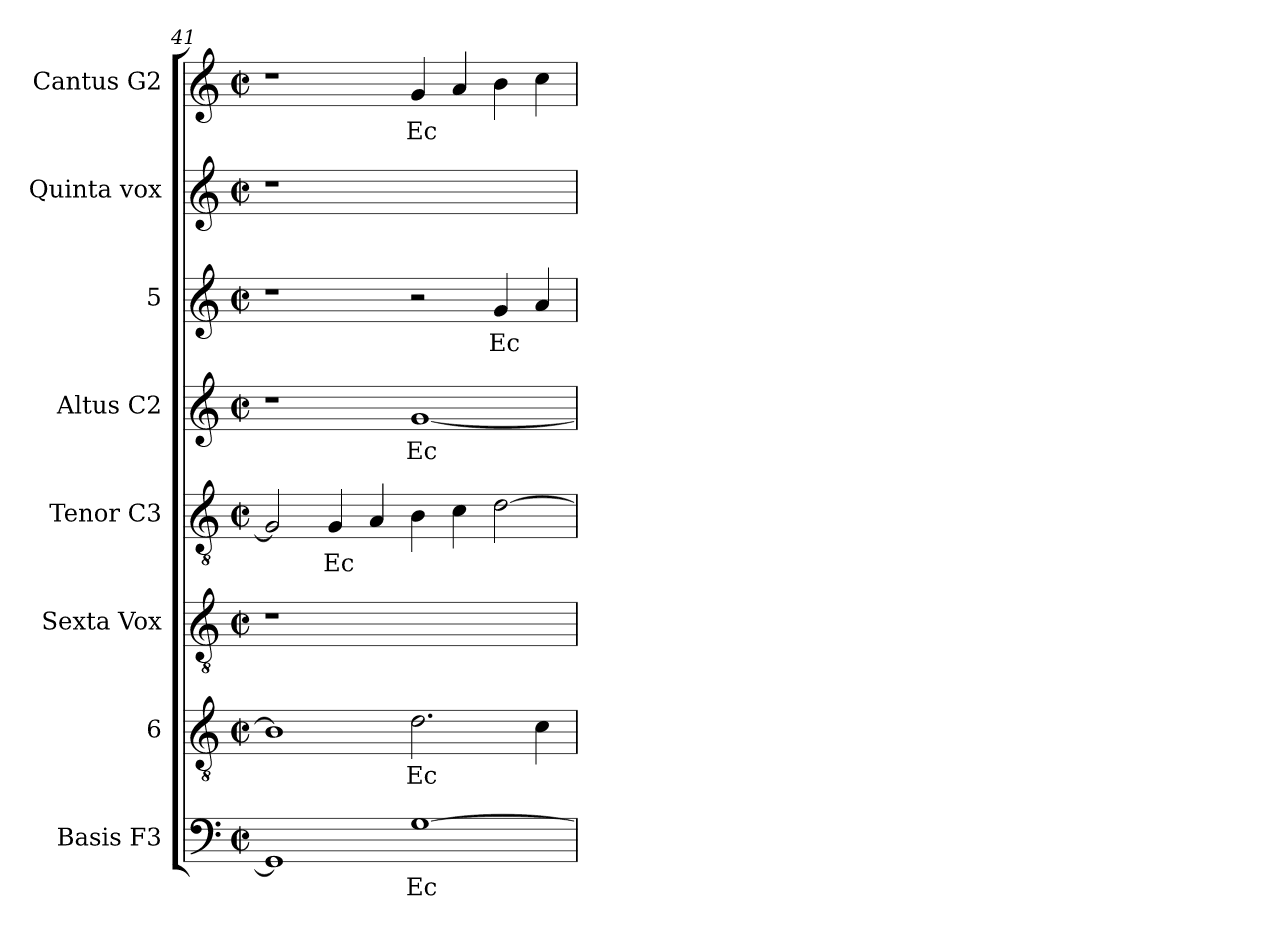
**kern	**text	**kern	**text	**kern	**kern	**text	**kern	**text	**kern	**text	**kern	**kern	**text
*part8	*part8	*part7	*part7	*part6	*part5	*part5	*part4	*part4	*part3	*part3	*part2	*part1	*part1
*staff8	*staff8	*staff7	*staff7	*staff6	*staff5	*staff5	*staff4	*staff4	*staff3	*staff3	*staff2	*staff1	*staff1
*I"Basis  F3	*	*I"6	*	*I"Sexta  Vox	*I"Tenor  C3	*	*I"Altus  C2	*	*I"5	*	*I"Quinta  vox	*I"Cantus  G2	*
*I'B	*	*	*	*	*I'T	*	*I'A	*	*	*	*	*I'C	*
*clefF4	*	*clefGv2	*	*clefGv2	*clefGv2	*	*clefG2	*	*clefG2	*	*clefG2	*clefG2	*
*k[]	*	*k[]	*	*k[]	*k[]	*	*k[]	*	*k[]	*	*k[]	*k[]	*
*C:	*	*C:	*	*C:	*C:	*	*C:	*	*C:	*	*C:	*C:	*
*M2/2	*	*M2/2	*	*M2/2	*M2/2	*	*M2/2	*	*M2/2	*	*M2/2	*M2/2	*
*met(c|)	*	*met(c|)	*	*met(c|)	*met(c|)	*	*met(c|)	*	*met(c|)	*	*met(c|)	*met(c|)	*
=41	=41	=41	=41	=41	=41	=41	=41	=41	=41	=41	=41	=41	=41
!	!LO:LY:b:cj	!	!LO:LY:b:cj	!	!	!LO:LY:b:cj	!	!	!	!	!	!	!
1GG]	.	1B]	.	1r	2G/]	.	1r	.	1r	.	1r	1r	.
!	!	!	!	!	!	!LO:LY:b:cj	!	!	!	!	!	!	!
.	.	.	.	.	4G/	Ec-	.	.	.	.	.	.	.
!	!	!	!	!	!	!LO:LY:b:cj	!	!	!	!	!	!	!
.	.	.	.	.	4A/	--	.	.	.	.	.	.	.
!	!LO:LY:b:cj	!	!LO:LY:b:cj	!	!	!LO:LY:b:cj	!	!LO:LY:b:cj	!	!	!	!	!LO:LY:b:cj
[>1G	Ec-	2.d\	Ec-	1ryy	4B\	--	[<1g	Ec-	2r	.	1ryy	4g/	Ec-
!	!	!	!	!	!	!LO:LY:b:cj	!	!	!	!	!	!	!LO:LY:b:cj
.	.	.	.	.	4c\	--	.	.	.	.	.	4a/	--
!	!	!	!	!	!	!LO:LY:b:cj	!	!	!	!LO:LY:b:cj	!	!	!LO:LY:b:cj
.	.	.	.	.	[>2d\	--	.	.	4g/	Ec-	.	4b\	--
!	!	!	!LO:LY:b:cj	!	!	!	!	!	!	!LO:LY:b:cj	!	!	!LO:LY:b:cj
.	.	4c\	--	.	.	.	.	.	4a/	--	.	4cc\	--
=	=	=	=	=	=	=	=	=	=	=	=	=	=
*-	*-	*-	*-	*-	*-	*-	*-	*-	*-	*-	*-	*-	*-
